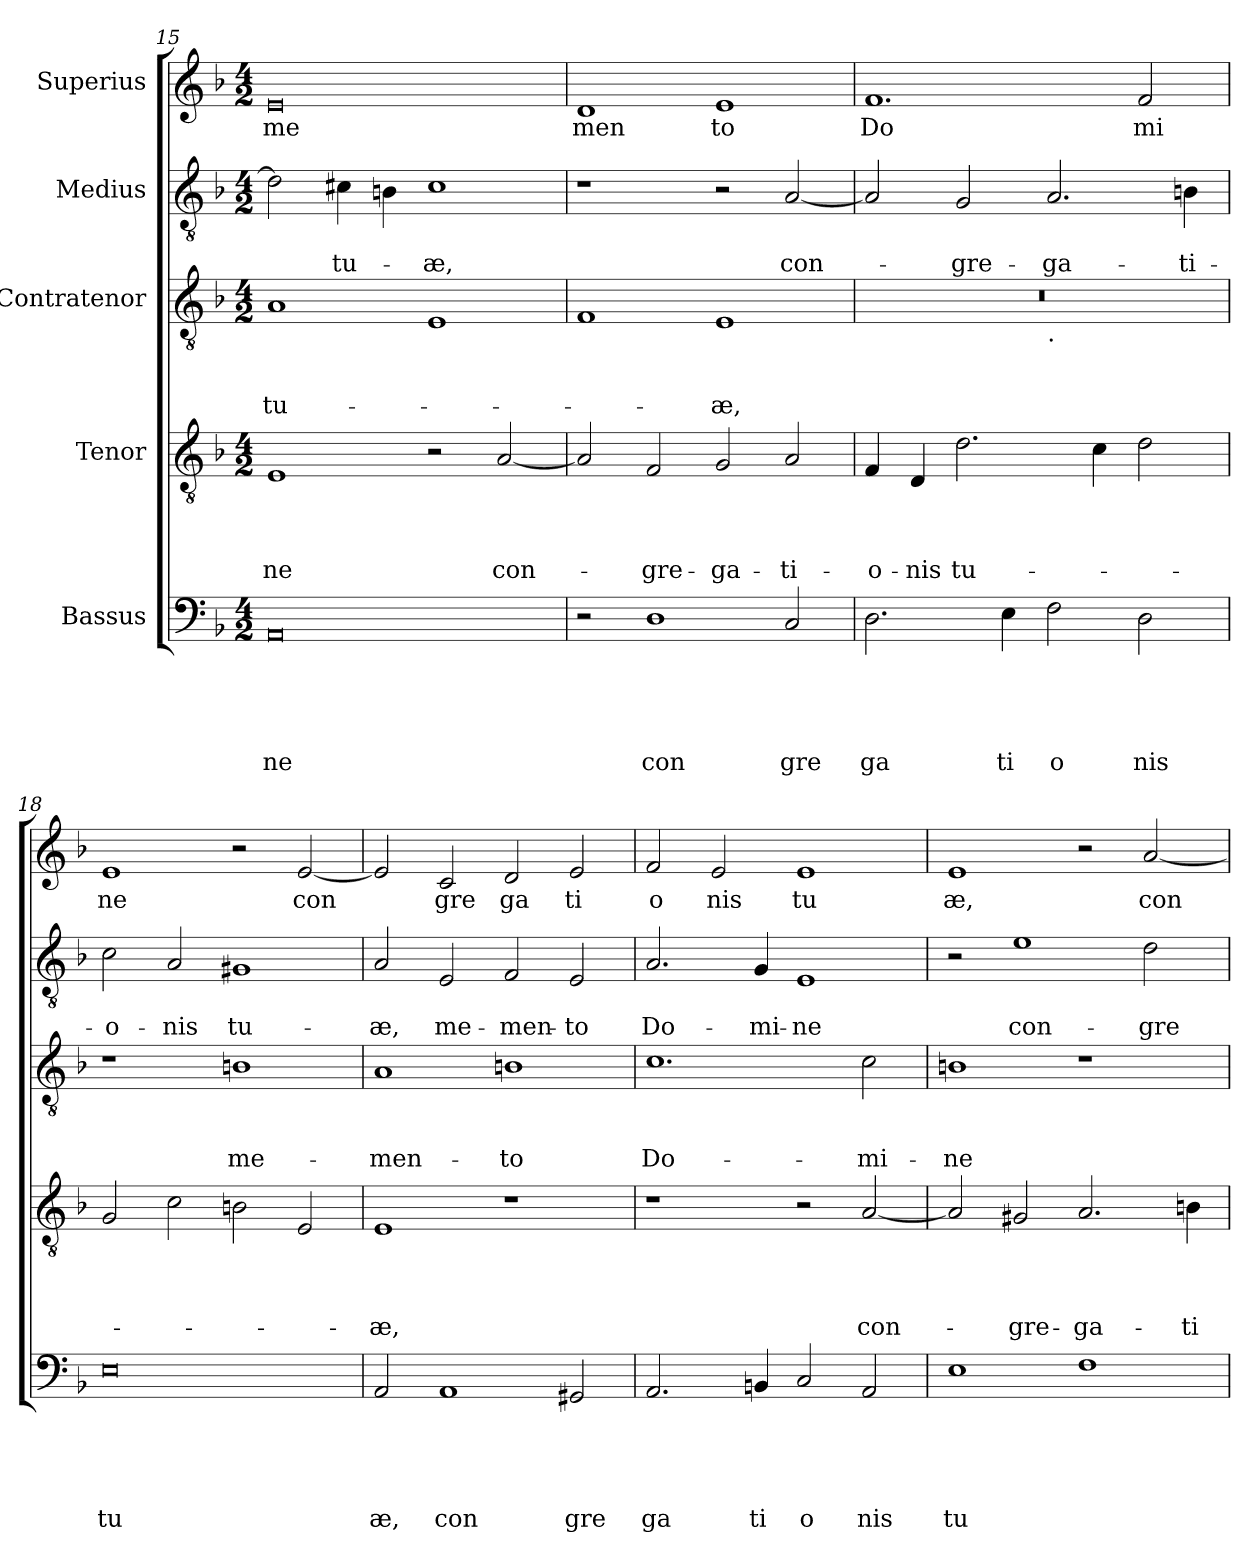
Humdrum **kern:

**kern	**text	**text	**text	**text	**text	**kern	**text	**text	**text	**text	**kern	**text	**text	**text	**kern	**text	**text	**kern	**text
*part5	*part5	*part5	*part5	*part5	*part5	*part4	*part4	*part4	*part4	*part4	*part3	*part3	*part3	*part3	*part2	*part2	*part2	*part1	*part1
*staff5	*staff5	*staff5	*staff5	*staff5	*staff5	*staff4	*staff4	*staff4	*staff4	*staff4	*staff3	*staff3	*staff3	*staff3	*staff2	*staff2	*staff2	*staff1	*staff1
*I"Bassus	*	*	*	*	*	*I"Tenor	*	*	*	*	*I"Contratenor	*	*	*	*I"Medius	*	*	*I"Superius	*
!!LO:LB:g=z
*clefF4	*	*	*	*	*	*clefGv2	*	*	*	*	*clefGv2	*	*	*	*clefGv2	*	*	*clefG2	*
*k[b-]	*	*	*	*	*	*k[b-]	*	*	*	*	*k[b-]	*	*	*	*k[b-]	*	*	*k[b-]	*
*F:	*	*	*	*	*	*F:	*	*	*	*	*F:	*	*	*	*F:	*	*	*F:	*
*M4/2	*	*	*	*	*	*M4/2	*	*	*	*	*M4/2	*	*	*	*M4/2	*	*	*M4/2	*
=15	=15	=15	=15	=15	=15	=15	=15	=15	=15	=15	=15	=15	=15	=15	=15	=15	=15	=15	=15
!	!	!	!	!	!LO:LY:b	!	!	!	!	!LO:LY:b	!	!	!	!LO:LY:b	!	!	!	!	!LO:LY:b
0AA	.	.	.	.	ne	1E	.	.	.	ne	1A	.	.	tu-	2d\]	.	.	0e	me
!	!	!	!	!	!	!	!	!	!	!	!	!	!	!	!	!	!LO:LY:b	!	!
.	.	.	.	.	.	.	.	.	.	.	.	.	.	.	4c#X\	.	tu-	.	.
.	.	.	.	.	.	.	.	.	.	.	.	.	.	.	4Bn\	.	.	.	.
!	!	!	!	!	!	!	!	!	!	!	!	!	!	!	!	!	!LO:LY:b	!	!
.	.	.	.	.	.	2r	.	.	.	.	1E	.	.	.	1c#	.	-æ,	.	.
!	!	!	!	!	!	!	!	!	!	!LO:LY:b	!	!	!	!	!	!	!	!	!
.	.	.	.	.	.	[<2A/	.	.	.	con-	.	.	.	.	.	.	.	.	.
=16	=16	=16	=16	=16	=16	=16	=16	=16	=16	=16	=16	=16	=16	=16	=16	=16	=16	=16	=16
!	!	!	!	!	!	!	!	!	!	!	!	!	!	!	!	!	!	!	!LO:LY:b
2r	.	.	.	.	.	2A/]	.	.	.	.	1F	.	.	.	1r	.	.	1d	men
!	!	!	!	!	!LO:LY:b	!	!	!	!	!LO:LY:b	!	!	!	!	!	!	!	!	!
1D	.	.	.	.	con	2F/	.	.	.	-gre-	.	.	.	.	.	.	.	.	.
!	!	!	!	!	!	!	!	!	!	!LO:LY:b	!	!	!	!LO:LY:b	!	!	!	!	!LO:LY:b
.	.	.	.	.	.	2G/	.	.	.	-ga-	1E	.	.	-æ,	2r	.	.	1e	to
!	!	!	!	!	!LO:LY:b	!	!	!	!	!LO:LY:b	!	!	!	!	!	!	!LO:LY:b	!	!
2C/	.	.	.	.	gre	2A/	.	.	.	-ti-	.	.	.	.	[<2A/	.	con-	.	.
=17	=17	=17	=17	=17	=17	=17	=17	=17	=17	=17	=17	=17	=17	=17	=17	=17	=17	=17	=17
!	!	!	!	!	!LO:LY:b	!	!	!	!	!LO:LY:b	!	!	!	!	!	!	!	!	!LO:LY:b
*	*	*	*	*	*	*	*	*	*	*	*^	*	*	*	*	*	*	*	*
2.D\	.	.	.	.	ga	4F/	.	.	.	-o-	0r	1ryy	.	.	.	2A/]	.	.	1.f	Do
!	!	!	!	!	!	!	!	!	!	!LO:LY:b	!	!	!	!	!	!	!	!	!	!
.	.	.	.	.	.	4D/	.	.	.	-nis	.	.	.	.	.	.	.	.	.	.
!	!	!	!	!	!	!	!	!	!	!LO:LY:b	!	!	!	!	!	!	!	!LO:LY:b	!	!
.	.	.	.	.	.	2.d\	.	.	.	tu-	.	.	.	.	.	2G/	.	-gre-	.	.
!	!	!	!	!	!LO:LY:b	!	!	!	!	!	!	!	!	!	!	!	!	!	!	!
4E\	.	.	.	.	ti	.	.	.	.	.	.	.	.	.	.	.	.	.	.	.
!	!	!	!	!	!	!	!	!	!	!	!	!LO:TX:b:t=.	!	!	!	!	!	!	!	!
!	!	!	!	!	!LO:LY:b	!	!	!	!	!	!	!	!	!	!	!	!	!LO:LY:b	!	!
2F\	.	.	.	.	o	.	.	.	.	.	.	1ryy	.	.	.	2.A/	.	-ga-	.	.
.	.	.	.	.	.	4c\	.	.	.	.	.	.	.	.	.	.	.	.	.	.
!	!	!	!	!	!LO:LY:b	!	!	!	!	!	!	!	!	!	!	!	!	!	!	!LO:LY:b
2D\	.	.	.	.	nis	2d\	.	.	.	.	.	.	.	.	.	.	.	.	2f/	mi
!	!	!	!	!	!	!	!	!	!	!	!	!	!	!	!	!	!	!LO:LY:b	!	!
.	.	.	.	.	.	.	.	.	.	.	.	.	.	.	.	4Bn\	.	-ti-	.	.
=18	=18	=18	=18	=18	=18	=18	=18	=18	=18	=18	=18	=18	=18	=18	=18	=18	=18	=18	=18	=18
!	!	!	!	!	!LO:LY:b	!	!	!	!	!	!	!	!	!	!	!	!	!LO:LY:b	!	!LO:LY:b
*	*	*	*	*	*	*	*	*	*	*	*v	*v	*	*	*	*	*	*	*	*
0E	.	.	.	.	tu	2G/	.	.	.	.	1r	.	.	.	2c\	.	-o-	1e	ne
!	!	!	!	!	!	!	!	!	!	!	!	!	!	!	!	!	!LO:LY:b	!	!
.	.	.	.	.	.	2c\	.	.	.	.	.	.	.	.	2A/	.	-nis	.	.
!	!	!	!	!	!	!	!	!	!	!	!	!	!	!LO:LY:b	!	!	!LO:LY:b	!	!
.	.	.	.	.	.	2Bn\	.	.	.	.	1Bn	.	.	me-	1G#X	.	tu-	2r	.
!	!	!	!	!	!	!	!	!	!	!	!	!	!	!	!	!	!	!	!LO:LY:b
.	.	.	.	.	.	2E/	.	.	.	.	.	.	.	.	.	.	.	[<2e/	con
=19	=19	=19	=19	=19	=19	=19	=19	=19	=19	=19	=19	=19	=19	=19	=19	=19	=19	=19	=19
!	!	!	!	!	!LO:LY:b	!	!	!	!	!LO:LY:b	!	!	!	!LO:LY:b	!	!	!LO:LY:b	!	!
2AA/	.	.	.	.	æ,	1E	.	.	.	-æ,	1A	.	.	-men-	2A/	.	-æ,	2e/]	.
!	!	!	!	!	!LO:LY:b	!	!	!	!	!	!	!	!	!	!	!	!LO:LY:b	!	!LO:LY:b
1AA	.	.	.	.	con	.	.	.	.	.	.	.	.	.	2E/	.	me-	2c/	gre
!	!	!	!	!	!	!	!	!	!	!	!	!	!	!LO:LY:b	!	!	!LO:LY:b	!	!LO:LY:b
.	.	.	.	.	.	1r	.	.	.	.	1Bn	.	.	-to	2F/	.	-men-	2d/	ga
!	!	!	!	!	!LO:LY:b	!	!	!	!	!	!	!	!	!	!	!	!LO:LY:b	!	!LO:LY:b
2GG#X/	.	.	.	.	gre	.	.	.	.	.	.	.	.	.	2E/	.	-to	2e/	ti
=20	=20	=20	=20	=20	=20	=20	=20	=20	=20	=20	=20	=20	=20	=20	=20	=20	=20	=20	=20
!	!	!	!	!	!LO:LY:b	!	!	!	!	!	!	!	!	!LO:LY:b	!	!	!LO:LY:b	!	!LO:LY:b
2.AA/	.	.	.	.	ga	1r	.	.	.	.	1.c	.	.	Do-	2.A/	.	Do-	2f/	o
!	!	!	!	!	!	!	!	!	!	!	!	!	!	!	!	!	!	!	!LO:LY:b
.	.	.	.	.	.	.	.	.	.	.	.	.	.	.	.	.	.	2e/	nis
!	!	!	!	!	!LO:LY:b	!	!	!	!	!	!	!	!	!	!	!	!LO:LY:b	!	!
4BBn/	.	.	.	.	ti	.	.	.	.	.	.	.	.	.	4G/	.	-mi-	.	.
!	!	!	!	!	!LO:LY:b	!	!	!	!	!	!	!	!	!	!	!	!LO:LY:b	!	!LO:LY:b
2C/	.	.	.	.	o	2r	.	.	.	.	.	.	.	.	1E	.	-ne	1e	tu
!	!	!	!	!	!LO:LY:b	!	!	!	!	!LO:LY:b	!	!	!	!LO:LY:b	!	!	!	!	!
2AA/	.	.	.	.	nis	[<2A/	.	.	.	con-	2c\	.	.	-mi-	.	.	.	.	.
=21	=21	=21	=21	=21	=21	=21	=21	=21	=21	=21	=21	=21	=21	=21	=21	=21	=21	=21	=21
!	!	!	!	!	!LO:LY:b	!	!	!	!	!	!	!	!	!LO:LY:b	!	!	!	!	!LO:LY:b
1E	.	.	.	.	tu	2A/]	.	.	.	.	1Bn	.	.	-ne	2r	.	.	1e	æ,
!	!	!	!	!	!	!	!	!	!	!LO:LY:b	!	!	!	!	!	!	!LO:LY:b	!	!
.	.	.	.	.	.	2G#X/	.	.	.	-gre-	.	.	.	.	1e	.	con-	.	.
!	!	!	!	!	!	!	!	!	!	!LO:LY:b	!	!	!	!	!	!	!	!	!
1F	.	.	.	.	.	2.A/	.	.	.	-ga-	1r	.	.	.	.	.	.	2r	.
!	!	!	!	!	!	!	!	!	!	!	!	!	!	!	!	!	!LO:LY:b	!	!LO:LY:b
.	.	.	.	.	.	.	.	.	.	.	.	.	.	.	2d\	.	-gre-	[>2a/	con
!	!	!	!	!	!	!	!	!	!	!LO:LY:b	!	!	!	!	!	!	!	!	!
.	.	.	.	.	.	4Bn\	.	.	.	-ti-	.	.	.	.	.	.	.	.	.
=	=	=	=	=	=	=	=	=	=	=	=	=	=	=	=	=	=	=	=
*-	*-	*-	*-	*-	*-	*-	*-	*-	*-	*-	*-	*-	*-	*-	*-	*-	*-	*-	*-
